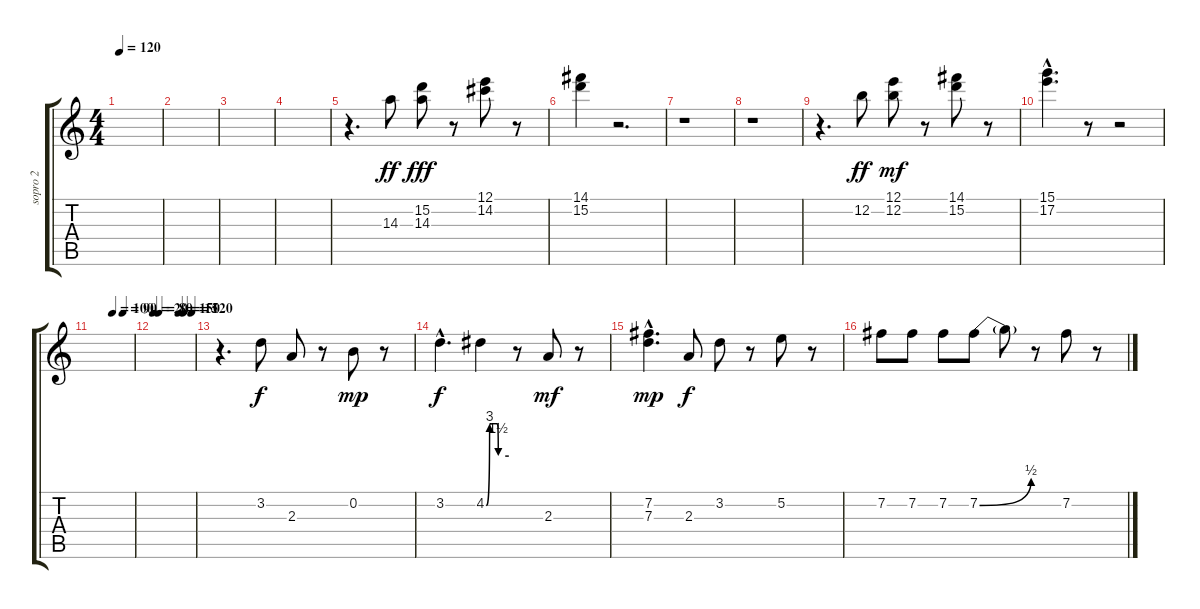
\track ("sopro 2" "sopro 2") {instrument overdrivenguitar}
\staff {score tabs}
\tuning (E4 B3 G3 D3 A2 E2) {hide}
\ts (4 4)
\tempo 120
\clef g2
\ks c
|
|
|
|
r.4{d} 14.3.8{dy ff} (15.2 14.3).8{dy fff} r.8 (12.1 14.2).8 r.8 |
(14.1 15.2).4 r.2{d} |
r.1 |
r.1 |
r.4{d} 12.2.8{dy ff} (12.1 12.2).8{dy mf} r.8 (14.1 15.2).8 r.8 |
(15.1{hac} 17.2{hac}).4{d} r.8 r.2 |
\tempo (100 0.5)
\tempo (90 0.75)
|
\tempo 20
\tempo (80 0.125)
\tempo (150 0.625)
\tempo (15 0.75)
\tempo (120 0.9375)
|
r.4{d volume 9} 3.2.8{dy f} 2.3.8 r.8 0.2.8{dy mp} r.8 |
3.2{hac}.4{d dy f} 4.2{be (custom 0 0 9 12 15 12 29 12 32 6 60 6)}.4 r.8 2.3.8{dy mf} r.8 |
(7.2{hac} 7.3{hac}).4{d dy mp} 2.3.8{dy f} 3.2.8 r.8 5.2.8 r.8 |
7.2.8 7.2.8 7.2.8 7.2{be (bend 0 0 60 2)}.8 7.2{t}.8 r.8 7.2.8 r.8
